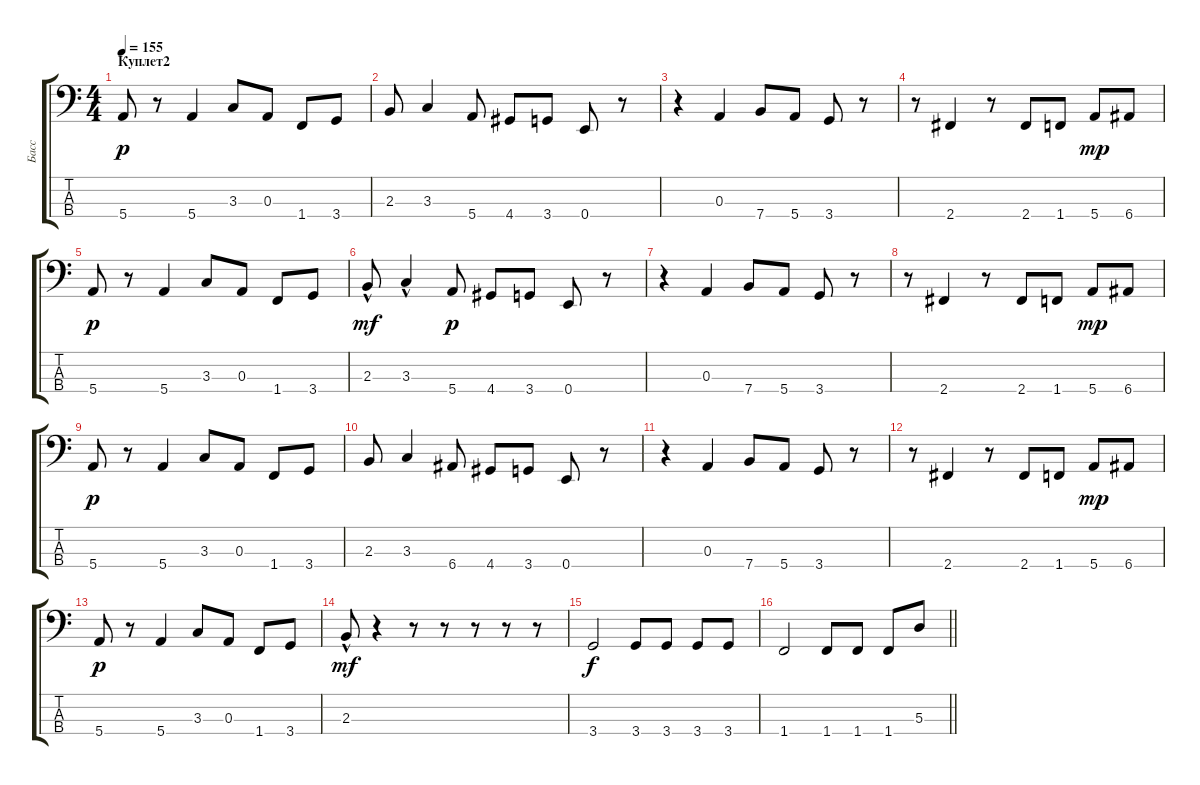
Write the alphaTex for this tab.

\track ("Басс" "Басс") {instrument electricbassfinger}
\staff {score tabs}
\tuning (G2 D2 A1 E1) {hide}
\ts (4 4)
\section ("" "Куплет2")
\tempo 155
\clef f4
\ks c
5.4.8{dy p} r.8 5.4.4 3.3.8 0.3.8 1.4.8 3.4.8 |
2.3.8 3.3.4 5.4.8 4.4.8 3.4.8 0.4.8 r.8 |
r.4 0.3.4 7.4.8 5.4.8 3.4.8 r.8 |
r.8 2.4.4 r.8 2.4.8 1.4.8 5.4.8{dy mp} 6.4.8 |
5.4.8{dy p} r.8 5.4.4 3.3.8 0.3.8 1.4.8 3.4.8 |
2.3{hac}.8{dy mf} 3.3{hac}.4 5.4.8{dy p} 4.4.8 3.4.8 0.4.8 r.8 |
r.4 0.3.4 7.4.8 5.4.8 3.4.8 r.8 |
r.8 2.4.4 r.8 2.4.8 1.4.8 5.4.8{dy mp} 6.4.8 |
5.4.8{dy p} r.8 5.4.4 3.3.8 0.3.8 1.4.8 3.4.8 |
2.3.8 3.3.4 6.4.8 4.4.8 3.4.8 0.4.8 r.8 |
r.4 0.3.4 7.4.8 5.4.8 3.4.8 r.8 |
r.8 2.4.4 r.8 2.4.8 1.4.8 5.4.8{dy mp} 6.4.8 |
5.4.8{dy p} r.8 5.4.4 3.3.8 0.3.8 1.4.8 3.4.8 |
2.3{hac}.8{dy mf} r.4 r.8 r.8 r.8 r.8 r.8 |
3.4.2{dy f} 3.4.8 3.4.8 3.4.8 3.4.8 |
\barLineRight lightlight
1.4.2 1.4.8 1.4.8 1.4.8 5.3.8
